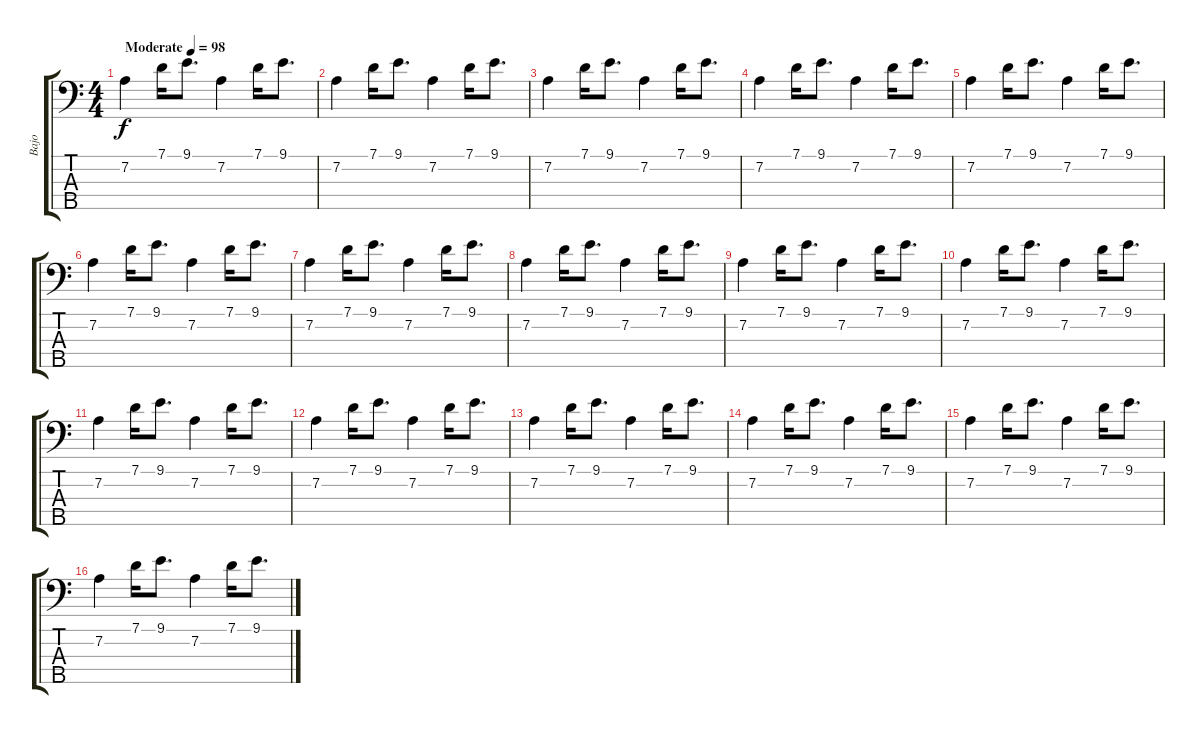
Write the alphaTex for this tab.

\track ("Bajo" "Bajo") {instrument electricbassfinger}
\staff {score tabs}
\tuning (G2 D2 A1 E1 B0) {hide}
\ts (4 4)
\tempo (98 "Moderate")
\clef f4
\ks c
7.2.4{dy f instrument electricbassfinger} 7.1.16 9.1.8{d} 7.2.4 7.1.16 9.1.8{d} |
7.2.4 7.1.16 9.1.8{d} 7.2.4 7.1.16 9.1.8{d} |
7.2.4 7.1.16 9.1.8{d} 7.2.4 7.1.16 9.1.8{d} |
7.2.4 7.1.16 9.1.8{d} 7.2.4 7.1.16 9.1.8{d} |
7.2.4 7.1.16 9.1.8{d} 7.2.4 7.1.16 9.1.8{d} |
7.2.4 7.1.16 9.1.8{d} 7.2.4 7.1.16 9.1.8{d} |
7.2.4 7.1.16 9.1.8{d} 7.2.4 7.1.16 9.1.8{d} |
7.2.4 7.1.16 9.1.8{d} 7.2.4 7.1.16 9.1.8{d} |
7.2.4 7.1.16 9.1.8{d} 7.2.4 7.1.16 9.1.8{d} |
7.2.4 7.1.16 9.1.8{d} 7.2.4 7.1.16 9.1.8{d} |
7.2.4 7.1.16 9.1.8{d} 7.2.4 7.1.16 9.1.8{d} |
7.2.4 7.1.16 9.1.8{d} 7.2.4 7.1.16 9.1.8{d} |
7.2.4 7.1.16 9.1.8{d} 7.2.4 7.1.16 9.1.8{d} |
7.2.4 7.1.16 9.1.8{d} 7.2.4 7.1.16 9.1.8{d} |
7.2.4 7.1.16 9.1.8{d} 7.2.4 7.1.16 9.1.8{d} |
7.2.4 7.1.16 9.1.8{d} 7.2.4 7.1.16 9.1.8{d}
